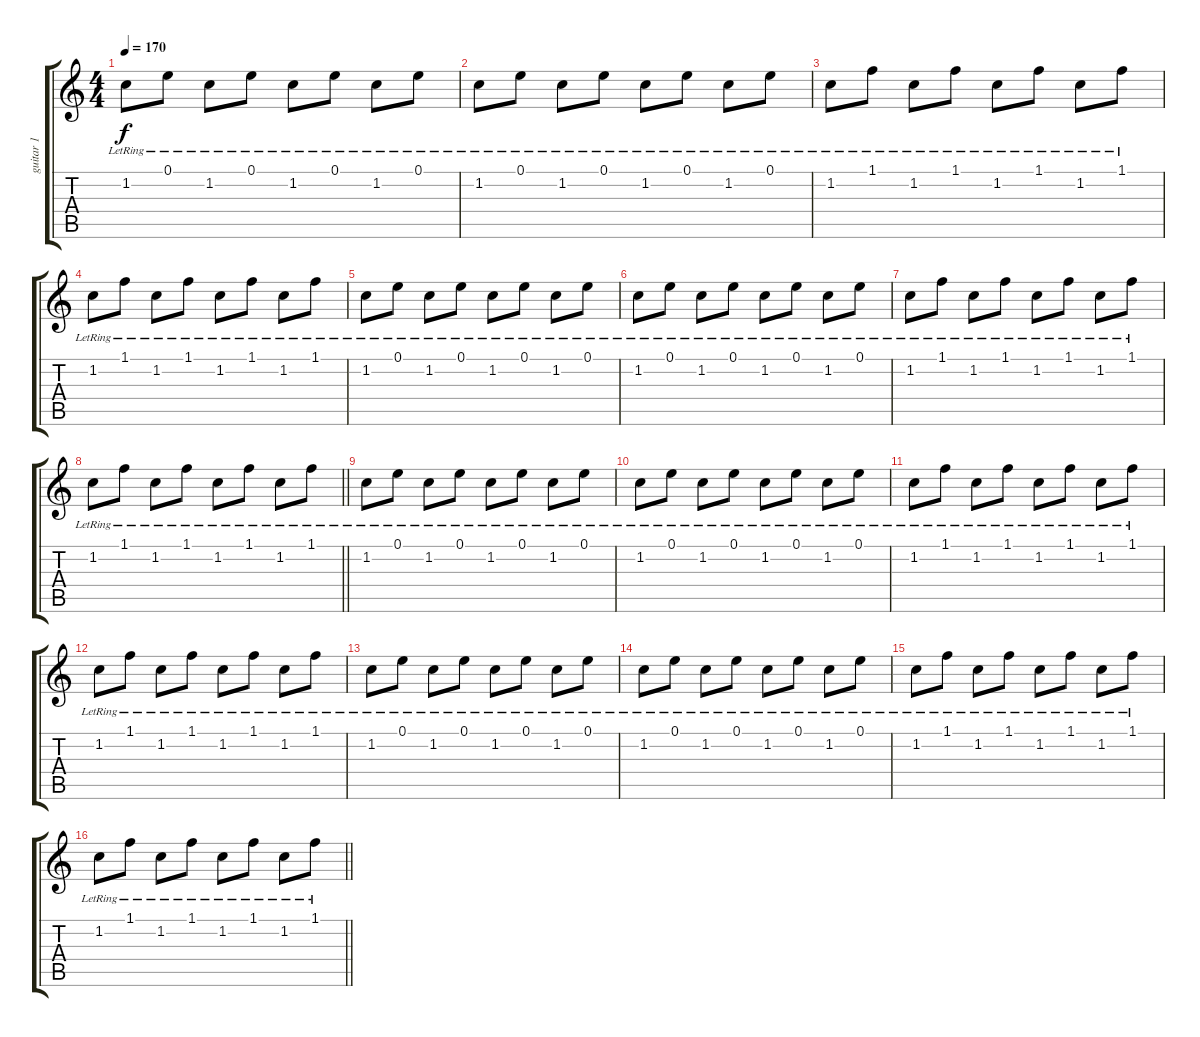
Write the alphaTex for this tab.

\track ("guitar 1" "guitar 1") {instrument acousticguitarnylon}
\staff {score tabs}
\tuning (E4 B3 G3 D3 A2 E2) {hide}
\ts (4 4)
\tempo 170
\clef g2
\ks c
1.2{lr}.8{dy f} 0.1{lr}.8 1.2{lr}.8 0.1{lr}.8 1.2{lr}.8 0.1{lr}.8 1.2{lr}.8 0.1{lr}.8 |
1.2{lr}.8 0.1{lr}.8 1.2{lr}.8 0.1{lr}.8 1.2{lr}.8 0.1{lr}.8 1.2{lr}.8 0.1{lr}.8 |
1.2{lr}.8 1.1{lr}.8 1.2{lr}.8 1.1{lr}.8 1.2{lr}.8 1.1{lr}.8 1.2{lr}.8 1.1{lr}.8 |
1.2{lr}.8 1.1{lr}.8 1.2{lr}.8 1.1{lr}.8 1.2{lr}.8 1.1{lr}.8 1.2{lr}.8 1.1{lr}.8 |
1.2{lr}.8 0.1{lr}.8 1.2{lr}.8 0.1{lr}.8 1.2{lr}.8 0.1{lr}.8 1.2{lr}.8 0.1{lr}.8 |
1.2{lr}.8 0.1{lr}.8 1.2{lr}.8 0.1{lr}.8 1.2{lr}.8 0.1{lr}.8 1.2{lr}.8 0.1{lr}.8 |
1.2{lr}.8 1.1{lr}.8 1.2{lr}.8 1.1{lr}.8 1.2{lr}.8 1.1{lr}.8 1.2{lr}.8 1.1{lr}.8 |
\barLineRight lightlight
1.2{lr}.8 1.1{lr}.8 1.2{lr}.8 1.1{lr}.8 1.2{lr}.8 1.1{lr}.8 1.2{lr}.8 1.1{lr}.8 |
1.2{lr}.8 0.1{lr}.8 1.2{lr}.8 0.1{lr}.8 1.2{lr}.8 0.1{lr}.8 1.2{lr}.8 0.1{lr}.8 |
1.2{lr}.8 0.1{lr}.8 1.2{lr}.8 0.1{lr}.8 1.2{lr}.8 0.1{lr}.8 1.2{lr}.8 0.1{lr}.8 |
1.2{lr}.8 1.1{lr}.8 1.2{lr}.8 1.1{lr}.8 1.2{lr}.8 1.1{lr}.8 1.2{lr}.8 1.1{lr}.8 |
1.2{lr}.8 1.1{lr}.8 1.2{lr}.8 1.1{lr}.8 1.2{lr}.8 1.1{lr}.8 1.2{lr}.8 1.1{lr}.8 |
1.2{lr}.8 0.1{lr}.8 1.2{lr}.8 0.1{lr}.8 1.2{lr}.8 0.1{lr}.8 1.2{lr}.8 0.1{lr}.8 |
1.2{lr}.8 0.1{lr}.8 1.2{lr}.8 0.1{lr}.8 1.2{lr}.8 0.1{lr}.8 1.2{lr}.8 0.1{lr}.8 |
1.2{lr}.8 1.1{lr}.8 1.2{lr}.8 1.1{lr}.8 1.2{lr}.8 1.1{lr}.8 1.2{lr}.8 1.1{lr}.8 |
\barLineRight lightlight
1.2{lr}.8 1.1{lr}.8 1.2{lr}.8 1.1{lr}.8 1.2{lr}.8 1.1{lr}.8 1.2{lr}.8 1.1{lr}.8
